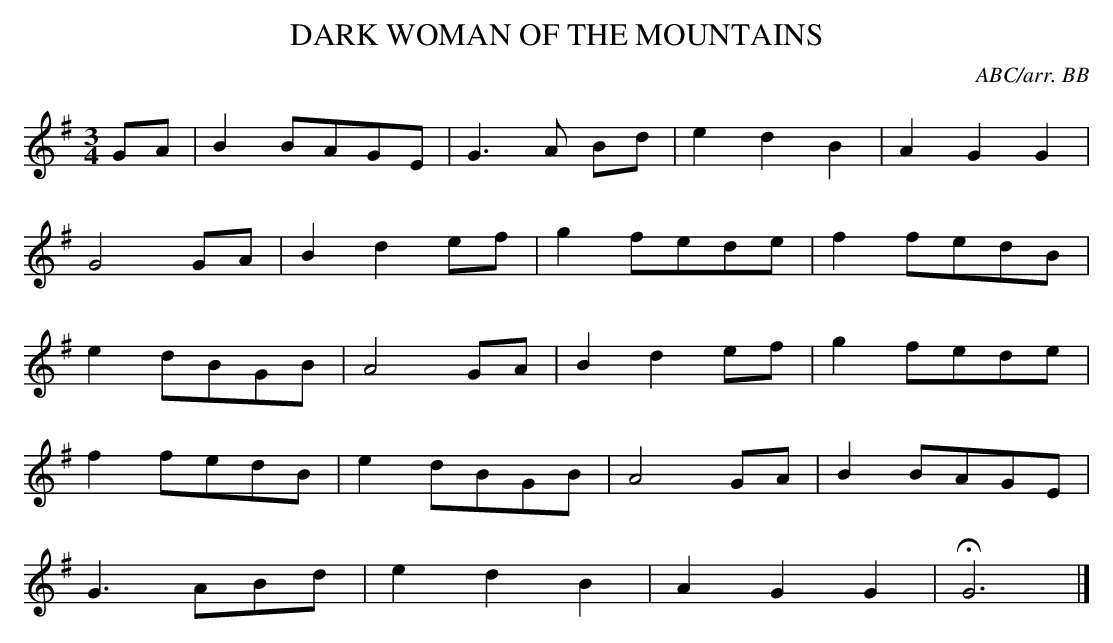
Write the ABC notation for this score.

X:1
T:DARK WOMAN OF THE MOUNTAINS
Y:"slow"
C:ABC/arr. BB
M:3/4
K:G
GA|B2 BAGE|G3A Bd|e2d2B2|A2G2G2|
G4GA|B2d2 ef|g2 fede|f2 fedB|
e2 dBGB|A4GA|B2d2 ef|g2 fede|
f2 fedB|e2 dBGB|A4GA|B2 BAGE|
G3ABd|e2d2B2|A2G2G2|HG6|]
